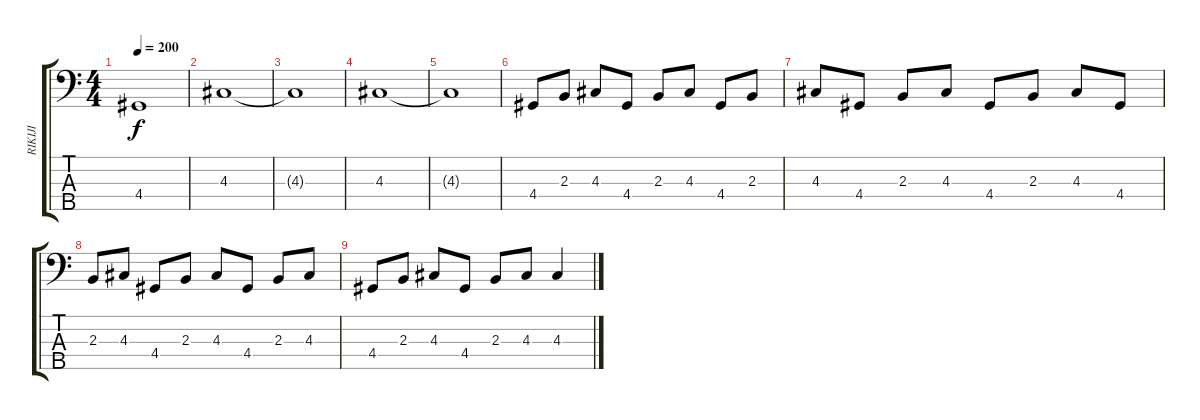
\track ("RIKIJI" "RIKIJI") {instrument electricbasspick}
\staff {score tabs}
\tuning (G2 D2 A1 E1 B0) {hide}
\ts (4 4)
\tempo 200
\clef f4
\ks c
4.4{t}.1{dy f} |
4.3.1 |
4.3{t}.1 |
4.3.1 |
4.3{t}.1 |
4.4.8 2.3.8 4.3.8 4.4.8 2.3.8 4.3.8 4.4.8 2.3.8 |
4.3.8 4.4.8 2.3.8 4.3.8 4.4.8 2.3.8 4.3.8 4.4.8 |
2.3.8 4.3.8 4.4.8 2.3.8 4.3.8 4.4.8 2.3.8 4.3.8 |
4.4.8 2.3.8 4.3.8 4.4.8 2.3.8 4.3.8 4.3.4
